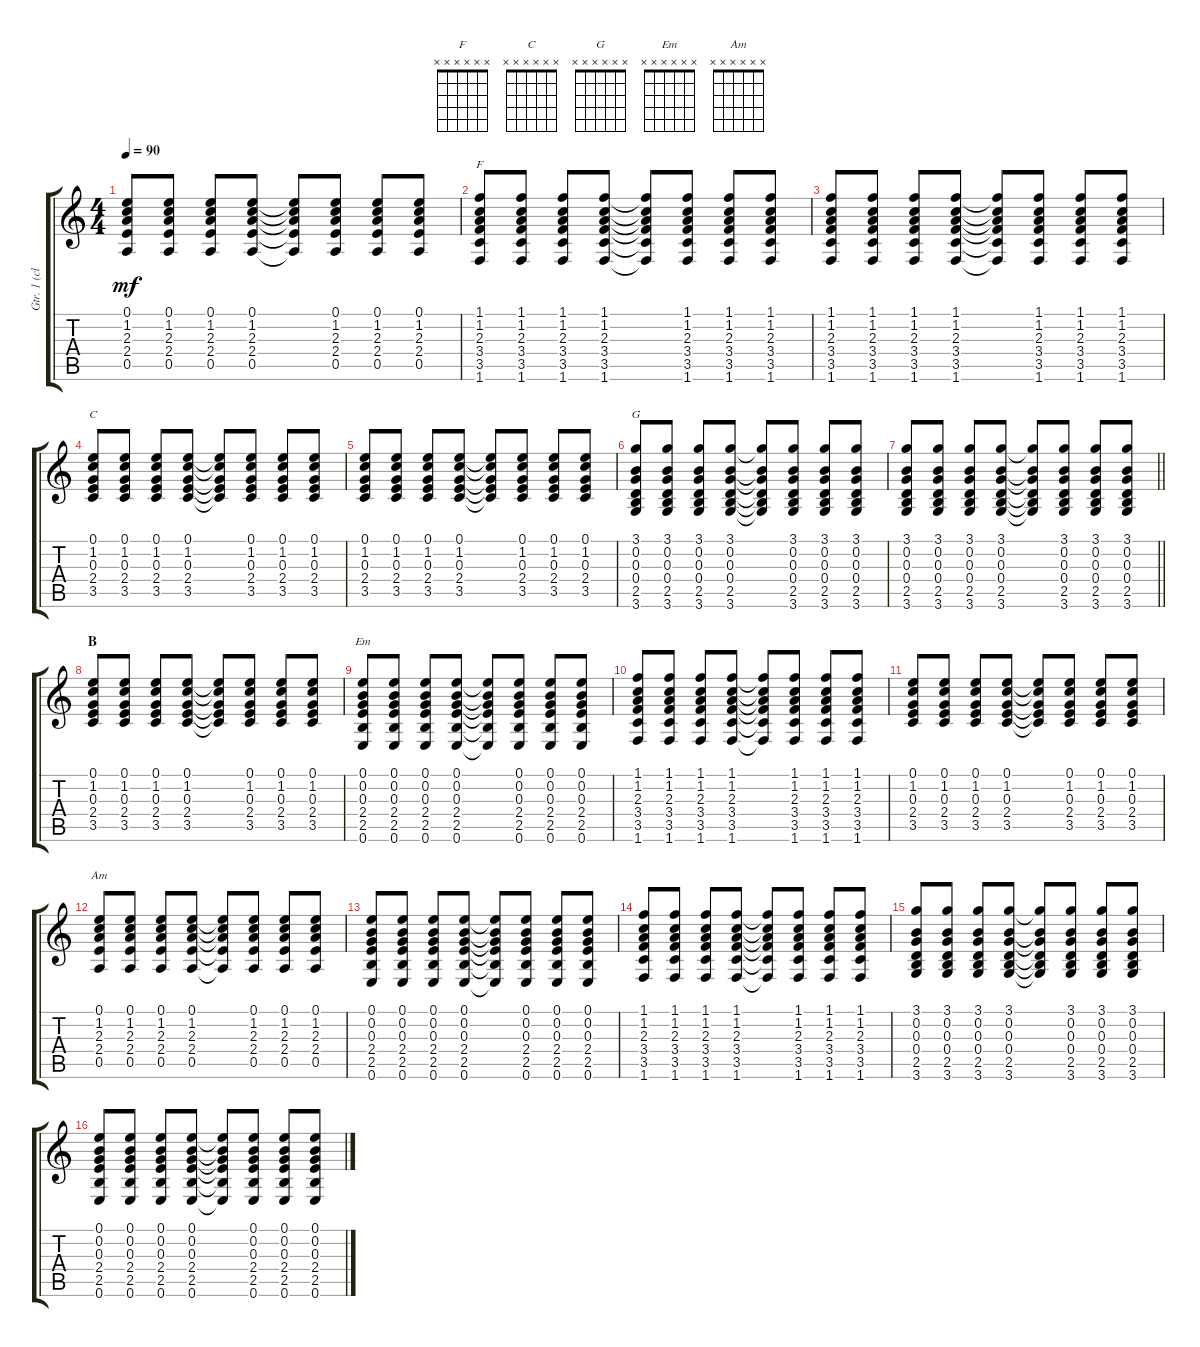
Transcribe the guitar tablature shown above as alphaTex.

\track ("Gtr. 1 (clean)" "Gtr. 1 (cl") {instrument electricguitarclean}
\staff {score tabs}
\tuning (E4 B3 G3 D3 A2 E2) {hide}
\chord ("F" x x x x x x)
\chord ("C" x x x x x x)
\chord ("G" x x x x x x)
\chord ("Em" x x x x x x)
\chord ("Am" x x x x x x)
\ts (4 4)
\tempo 90
\clef g2
\ks c
(0.1 1.2 2.3 2.4 0.5).8{dy mf} (0.1 1.2 2.3 2.4 0.5).8 (0.1 1.2 2.3 2.4 0.5).8 (0.1 1.2 2.3 2.4 0.5).8 (0.1{t} 1.2{t} 2.3{t} 2.4{t} 0.5{t}).8 (0.1 1.2 2.3 2.4 0.5).8 (0.1 1.2 2.3 2.4 0.5).8 (0.1 1.2 2.3 2.4 0.5).8 |
(1.1 1.2 2.3 3.4 3.5 1.6).8{ch "F"} (1.1 1.2 2.3 3.4 3.5 1.6).8 (1.1 1.2 2.3 3.4 3.5 1.6).8 (1.1 1.2 2.3 3.4 3.5 1.6).8 (1.1{t} 1.2{t} 2.3{t} 3.4{t} 3.5{t} 1.6{t}).8 (1.1 1.2 2.3 3.4 3.5 1.6).8 (1.1 1.2 2.3 3.4 3.5 1.6).8 (1.1 1.2 2.3 3.4 3.5 1.6).8 |
(1.1 1.2 2.3 3.4 3.5 1.6).8 (1.1 1.2 2.3 3.4 3.5 1.6).8 (1.1 1.2 2.3 3.4 3.5 1.6).8 (1.1 1.2 2.3 3.4 3.5 1.6).8 (1.1{t} 1.2{t} 2.3{t} 3.4{t} 3.5{t} 1.6{t}).8 (1.1 1.2 2.3 3.4 3.5 1.6).8 (1.1 1.2 2.3 3.4 3.5 1.6).8 (1.1 1.2 2.3 3.4 3.5 1.6).8 |
(0.1 1.2 0.3 2.4 3.5).8{ch "C"} (0.1 1.2 0.3 2.4 3.5).8 (0.1 1.2 0.3 2.4 3.5).8 (0.1 1.2 0.3 2.4 3.5).8 (0.1{t} 1.2{t} 0.3{t} 2.4{t} 3.5{t}).8 (0.1 1.2 0.3 2.4 3.5).8 (0.1 1.2 0.3 2.4 3.5).8 (0.1 1.2 0.3 2.4 3.5).8 |
(0.1 1.2 0.3 2.4 3.5).8 (0.1 1.2 0.3 2.4 3.5).8 (0.1 1.2 0.3 2.4 3.5).8 (0.1 1.2 0.3 2.4 3.5).8 (0.1{t} 1.2{t} 0.3{t} 2.4{t} 3.5{t}).8 (0.1 1.2 0.3 2.4 3.5).8 (0.1 1.2 0.3 2.4 3.5).8 (0.1 1.2 0.3 2.4 3.5).8 |
(3.1 0.2 0.3 0.4 2.5 3.6).8{ch "G"} (3.1 0.2 0.3 0.4 2.5 3.6).8 (3.1 0.2 0.3 0.4 2.5 3.6).8 (3.1 0.2 0.3 0.4 2.5 3.6).8 (3.1{t} 0.2{t} 0.3{t} 0.4{t} 2.5{t} 3.6{t}).8 (3.1 0.2 0.3 0.4 2.5 3.6).8 (3.1 0.2 0.3 0.4 2.5 3.6).8 (3.1 0.2 0.3 0.4 2.5 3.6).8 |
\barLineRight lightlight
(3.1 0.2 0.3 0.4 2.5 3.6).8 (3.1 0.2 0.3 0.4 2.5 3.6).8 (3.1 0.2 0.3 0.4 2.5 3.6).8 (3.1 0.2 0.3 0.4 2.5 3.6).8 (3.1{t} 0.2{t} 0.3{t} 0.4{t} 2.5{t} 3.6{t}).8 (3.1 0.2 0.3 0.4 2.5 3.6).8 (3.1 0.2 0.3 0.4 2.5 3.6).8 (3.1 0.2 0.3 0.4 2.5 3.6).8 |
\section ("" "B")
(0.1 1.2 0.3 2.4 3.5).8 (0.1 1.2 0.3 2.4 3.5).8 (0.1 1.2 0.3 2.4 3.5).8 (0.1 1.2 0.3 2.4 3.5).8 (0.1{t} 1.2{t} 0.3{t} 2.4{t} 3.5{t}).8 (0.1 1.2 0.3 2.4 3.5).8 (0.1 1.2 0.3 2.4 3.5).8 (0.1 1.2 0.3 2.4 3.5).8 |
(0.1 0.2 0.3 2.4 2.5 0.6).8{ch "Em"} (0.1 0.2 0.3 2.4 2.5 0.6).8 (0.1 0.2 0.3 2.4 2.5 0.6).8 (0.1 0.2 0.3 2.4 2.5 0.6).8 (0.1{t} 0.2{t} 0.3{t} 2.4{t} 2.5{t} 0.6{t}).8 (0.1 0.2 0.3 2.4 2.5 0.6).8 (0.1 0.2 0.3 2.4 2.5 0.6).8 (0.1 0.2 0.3 2.4 2.5 0.6).8 |
(1.1 1.2 2.3 3.4 3.5 1.6).8 (1.1 1.2 2.3 3.4 3.5 1.6).8 (1.1 1.2 2.3 3.4 3.5 1.6).8 (1.1 1.2 2.3 3.4 3.5 1.6).8 (1.1{t} 1.2{t} 2.3{t} 3.4{t} 3.5{t} 1.6{t}).8 (1.1 1.2 2.3 3.4 3.5 1.6).8 (1.1 1.2 2.3 3.4 3.5 1.6).8 (1.1 1.2 2.3 3.4 3.5 1.6).8 |
(0.1 1.2 0.3 2.4 3.5).8 (0.1 1.2 0.3 2.4 3.5).8 (0.1 1.2 0.3 2.4 3.5).8 (0.1 1.2 0.3 2.4 3.5).8 (0.1{t} 1.2{t} 0.3{t} 2.4{t} 3.5{t}).8 (0.1 1.2 0.3 2.4 3.5).8 (0.1 1.2 0.3 2.4 3.5).8 (0.1 1.2 0.3 2.4 3.5).8 |
(0.1 1.2 2.3 2.4 0.5).8{ch "Am"} (0.1 1.2 2.3 2.4 0.5).8 (0.1 1.2 2.3 2.4 0.5).8 (0.1 1.2 2.3 2.4 0.5).8 (0.1{t} 1.2{t} 2.3{t} 2.4{t} 0.5{t}).8 (0.1 1.2 2.3 2.4 0.5).8 (0.1 1.2 2.3 2.4 0.5).8 (0.1 1.2 2.3 2.4 0.5).8 |
(0.1 0.2 0.3 2.4 2.5 0.6).8 (0.1 0.2 0.3 2.4 2.5 0.6).8 (0.1 0.2 0.3 2.4 2.5 0.6).8 (0.1 0.2 0.3 2.4 2.5 0.6).8 (0.1{t} 0.2{t} 0.3{t} 2.4{t} 2.5{t} 0.6{t}).8 (0.1 0.2 0.3 2.4 2.5 0.6).8 (0.1 0.2 0.3 2.4 2.5 0.6).8 (0.1 0.2 0.3 2.4 2.5 0.6).8 |
(1.1 1.2 2.3 3.4 3.5 1.6).8 (1.1 1.2 2.3 3.4 3.5 1.6).8 (1.1 1.2 2.3 3.4 3.5 1.6).8 (1.1 1.2 2.3 3.4 3.5 1.6).8 (1.1{t} 1.2{t} 2.3{t} 3.4{t} 3.5{t} 1.6{t}).8 (1.1 1.2 2.3 3.4 3.5 1.6).8 (1.1 1.2 2.3 3.4 3.5 1.6).8 (1.1 1.2 2.3 3.4 3.5 1.6).8 |
(3.1 0.2 0.3 0.4 2.5 3.6).8 (3.1 0.2 0.3 0.4 2.5 3.6).8 (3.1 0.2 0.3 0.4 2.5 3.6).8 (3.1 0.2 0.3 0.4 2.5 3.6).8 (3.1{t} 0.2{t} 0.3{t} 0.4{t} 2.5{t} 3.6{t}).8 (3.1 0.2 0.3 0.4 2.5 3.6).8 (3.1 0.2 0.3 0.4 2.5 3.6).8 (3.1 0.2 0.3 0.4 2.5 3.6).8 |
(0.1 0.2 0.3 2.4 2.5 0.6).8 (0.1 0.2 0.3 2.4 2.5 0.6).8 (0.1 0.2 0.3 2.4 2.5 0.6).8 (0.1 0.2 0.3 2.4 2.5 0.6).8 (0.1{t} 0.2{t} 0.3{t} 2.4{t} 2.5{t} 0.6{t}).8 (0.1 0.2 0.3 2.4 2.5 0.6).8 (0.1 0.2 0.3 2.4 2.5 0.6).8 (0.1 0.2 0.3 2.4 2.5 0.6).8
